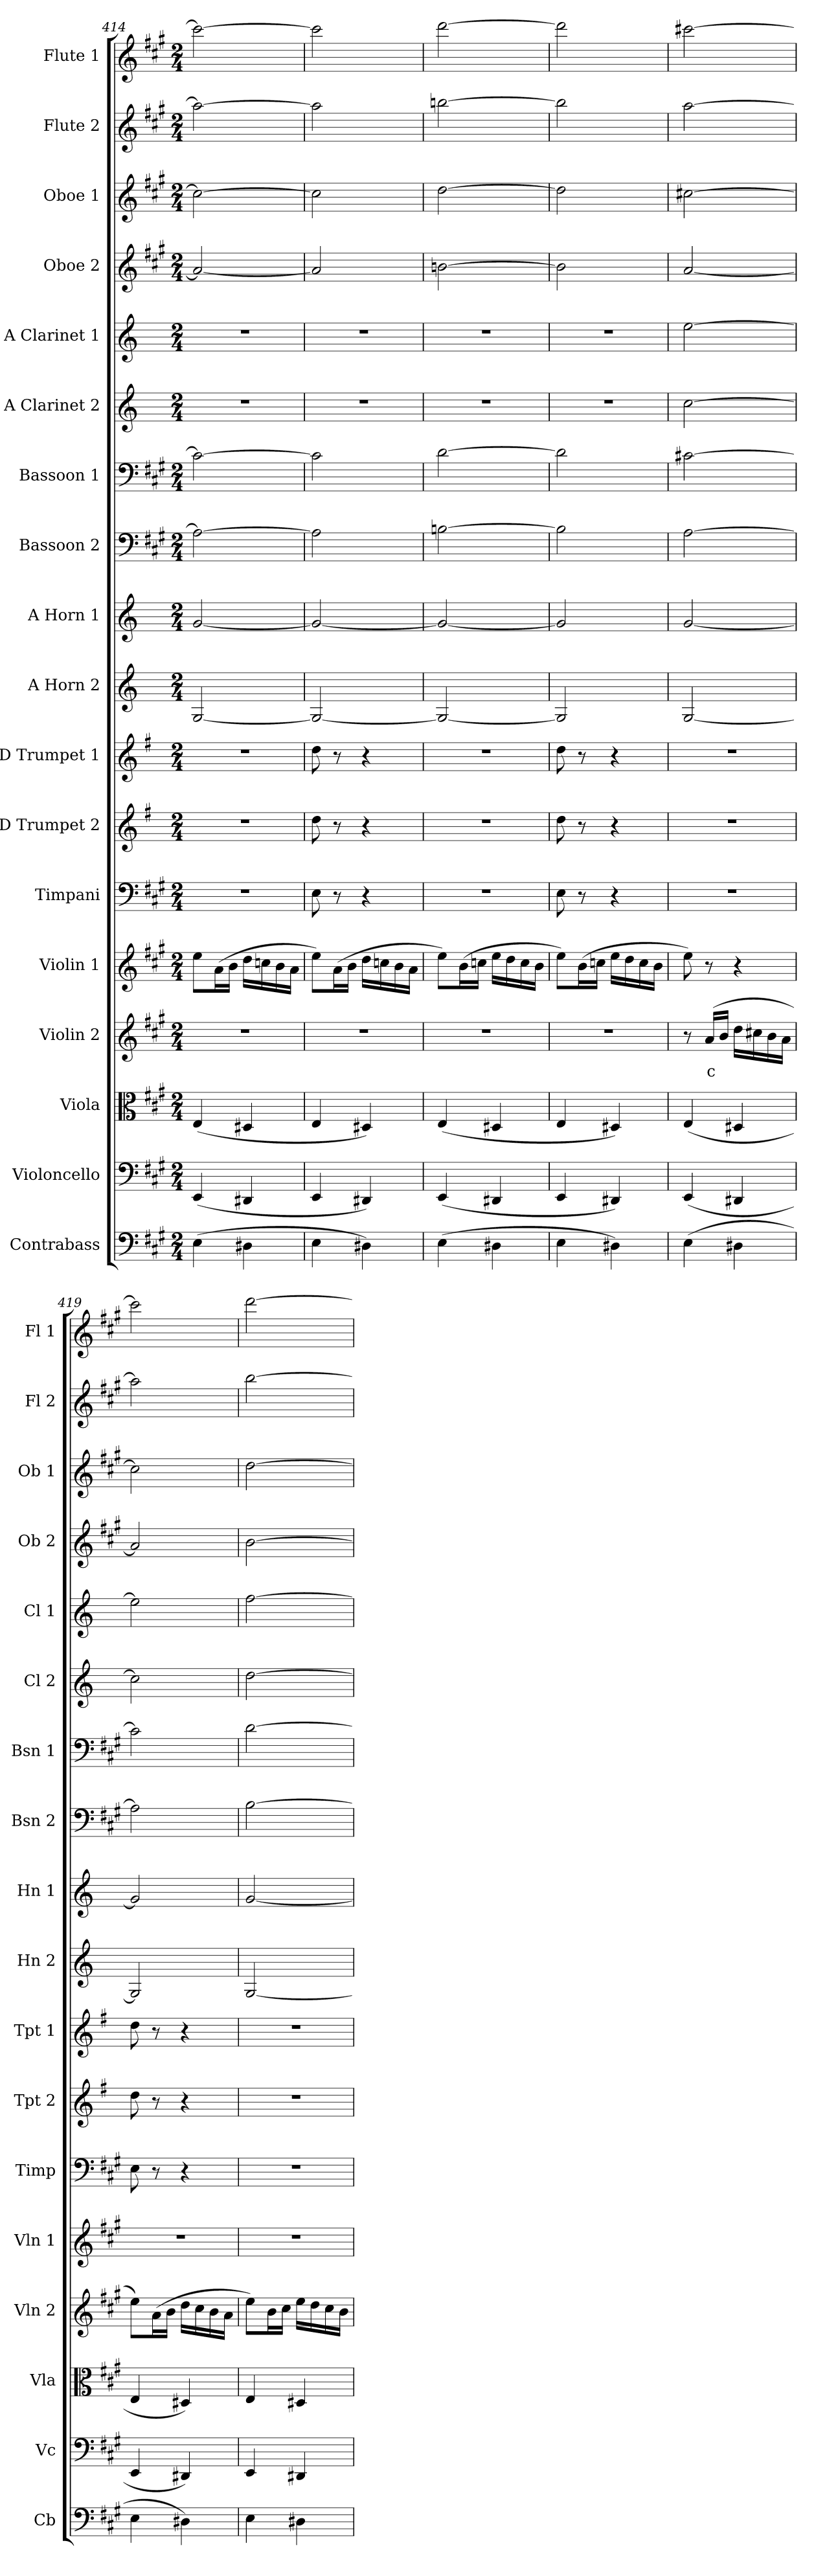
**kern	**kern	**kern	**kern	**text	**kern	**kern	**kern	**kern	**kern	**kern	**kern	**kern	**kern	**kern	**kern	**kern	**kern	**kern
*part18	*part17	*part16	*part15	*part15	*part14	*part13	*part12	*part11	*part10	*part9	*part8	*part7	*part6	*part5	*part4	*part3	*part2	*part1
*staff18	*staff17	*staff16	*staff15	*staff15	*staff14	*staff13	*staff12	*staff11	*staff10	*staff9	*staff8	*staff7	*staff6	*staff5	*staff4	*staff3	*staff2	*staff1
*I"Contrabass	*I"Violoncello	*I"Viola	*I"Violin 2	*	*I"Violin 1	*I"Timpani	*I"D Trumpet 2	*I"D Trumpet 1	*I"A Horn 2	*I"A Horn 1	*I"Bassoon 2	*I"Bassoon 1	*I"A Clarinet 2	*I"A Clarinet 1	*I"Oboe 2	*I"Oboe 1	*I"Flute 2	*I"Flute 1
*I'Cb	*I'Vc	*I'Vla	*I'Vln 2	*	*I'Vln 1	*I'Timp	*I'Tpt 2	*I'Tpt 1	*I'Hn 2	*I'Hn 1	*I'Bsn 2	*I'Bsn 1	*I'Cl 2	*I'Cl 1	*I'Ob 2	*I'Ob 1	*I'Fl 2	*I'Fl 1
*clefF4	*clefF4	*clefC3	*clefG2	*	*clefG2	*clefF4	*clefG2	*clefG2	*clefG2	*clefG2	*clefF4	*clefF4	*clefG2	*clefG2	*clefG2	*clefG2	*clefG2	*clefG2
*ITrd7c12	*	*	*	*	*	*	*ITrd-1c-2	*ITrd-1c-2	*ITrd2c3	*ITrd2c3	*	*	*ITrd2c3	*ITrd2c3	*	*	*	*
*k[f#c#g#]	*k[f#c#g#]	*k[f#c#g#]	*k[f#c#g#]	*	*k[f#c#g#]	*k[f#c#g#]	*k[f#c#g#]	*k[f#c#g#]	*k[f#c#g#]	*k[f#c#g#]	*k[f#c#g#]	*k[f#c#g#]	*k[f#c#g#]	*k[f#c#g#]	*k[f#c#g#]	*k[f#c#g#]	*k[f#c#g#]	*k[f#c#g#]
*M2/4	*M2/4	*M2/4	*M2/4	*	*M2/4	*M2/4	*M2/4	*M2/4	*M2/4	*M2/4	*M2/4	*M2/4	*M2/4	*M2/4	*M2/4	*M2/4	*M2/4	*M2/4
=414	=414	=414	=414	=414	=414	=414	=414	=414	=414	=414	=414	=414	=414	=414	=414	=414	=414	=414
(4EE\	(4EE/	(4E/	2r	.	8ee\L	2r	2r	2r	[2E/	[2e/	2A\_	2c\_	2r	2r	2a/_	2cc\_	2aa\_	2ccc\_
.	.	.	.	.	(16a\L	.	.	.	.	.	.	.	.	.	.	.	.	.
.	.	.	.	.	16b\JJ	.	.	.	.	.	.	.	.	.	.	.	.	.
4DD#X\	4DD#X/	4D#X/	.	.	16dd\LL	.	.	.	.	.	.	.	.	.	.	.	.	.
.	.	.	.	.	16ccn\	.	.	.	.	.	.	.	.	.	.	.	.	.
.	.	.	.	.	16b\	.	.	.	.	.	.	.	.	.	.	.	.	.
.	.	.	.	.	16a\JJ	.	.	.	.	.	.	.	.	.	.	.	.	.
!!LO:PB:g=z
=415	=415	=415	=415	=415	=415	=415	=415	=415	=415	=415	=415	=415	=415	=415	=415	=415	=415	=415
4EE\	4EE/	4E/	2r	.	8ee\L)	8E\	8ee\	8ee\	2E/_	2e/_	2A\]	2c\]	2r	2r	2a/]	2cc\]	2aa\]	2ccc\]
.	.	.	.	.	(16a\L	8r	8r	8r	.	.	.	.	.	.	.	.	.	.
.	.	.	.	.	16b\JJ	.	.	.	.	.	.	.	.	.	.	.	.	.
4DD#X\)	4DD#X/)	4D#X/)	.	.	16dd\LL	4r	4r	4r	.	.	.	.	.	.	.	.	.	.
.	.	.	.	.	16ccn\	.	.	.	.	.	.	.	.	.	.	.	.	.
.	.	.	.	.	16b\	.	.	.	.	.	.	.	.	.	.	.	.	.
.	.	.	.	.	16a\JJ	.	.	.	.	.	.	.	.	.	.	.	.	.
=416	=416	=416	=416	=416	=416	=416	=416	=416	=416	=416	=416	=416	=416	=416	=416	=416	=416	=416
(4EE\	(4EE/	(4E/	2r	.	8ee\L)	2r	2r	2r	2E/_	2e/_	[2Bn\	[2d\	2r	2r	[2bn\	[2dd\	[2bbn\	[2ddd\
.	.	.	.	.	(16b\L	.	.	.	.	.	.	.	.	.	.	.	.	.
.	.	.	.	.	16ccn\JJ	.	.	.	.	.	.	.	.	.	.	.	.	.
4DD#X\	4DD#X/	4D#X/	.	.	16ee\LL	.	.	.	.	.	.	.	.	.	.	.	.	.
.	.	.	.	.	16dd\	.	.	.	.	.	.	.	.	.	.	.	.	.
.	.	.	.	.	16cc\	.	.	.	.	.	.	.	.	.	.	.	.	.
.	.	.	.	.	16b\JJ	.	.	.	.	.	.	.	.	.	.	.	.	.
=417	=417	=417	=417	=417	=417	=417	=417	=417	=417	=417	=417	=417	=417	=417	=417	=417	=417	=417
4EE\	4EE/	4E/	2r	.	8ee\L)	8E\	8ee\	8ee\	2E/]	2e/]	2B\]	2d\]	2r	2r	2b\]	2dd\]	2bb\]	2ddd\]
.	.	.	.	.	(16b\L	8r	8r	8r	.	.	.	.	.	.	.	.	.	.
.	.	.	.	.	16ccn\JJ	.	.	.	.	.	.	.	.	.	.	.	.	.
4DD#X\)	4DD#X/)	4D#X/)	.	.	16ee\LL	4r	4r	4r	.	.	.	.	.	.	.	.	.	.
.	.	.	.	.	16dd\	.	.	.	.	.	.	.	.	.	.	.	.	.
.	.	.	.	.	16cc\	.	.	.	.	.	.	.	.	.	.	.	.	.
.	.	.	.	.	16b\JJ	.	.	.	.	.	.	.	.	.	.	.	.	.
=418	=418	=418	=418	=418	=418	=418	=418	=418	=418	=418	=418	=418	=418	=418	=418	=418	=418	=418
(4EE\	(4EE/	(4E/	8r	.	8ee\)	2r	2r	2r	[2E/	[2e/	[2A\	[2c#X\	[2a\	[2cc#\	[2a/	[2cc#X\	[2aa\	[2ccc#X\
!	!	!	!	!LO:LY:b:color=#FF0000	!	!	!	!	!	!	!	!	!	!	!	!	!	!
.	.	.	(16a/LL	c	8r	.	.	.	.	.	.	.	.	.	.	.	.	.
.	.	.	16b/JJ	.	.	.	.	.	.	.	.	.	.	.	.	.	.	.
4DD#X\	4DD#X/	4D#X/	16dd\LL	.	4r	.	.	.	.	.	.	.	.	.	.	.	.	.
.	.	.	16cc#X\	.	.	.	.	.	.	.	.	.	.	.	.	.	.	.
.	.	.	16b\	.	.	.	.	.	.	.	.	.	.	.	.	.	.	.
.	.	.	16a\JJ	.	.	.	.	.	.	.	.	.	.	.	.	.	.	.
=419	=419	=419	=419	=419	=419	=419	=419	=419	=419	=419	=419	=419	=419	=419	=419	=419	=419	=419
4EE\	4EE/	4E/	8ee\L)	.	2r	8E\	8ee\	8ee\	2E/]	2e/]	2A\]	2c#\]	2a\]	2cc#\]	2a/]	2cc#\]	2aa\]	2ccc#\]
.	.	.	(16a\L	.	.	8r	8r	8r	.	.	.	.	.	.	.	.	.	.
.	.	.	16b\JJ	.	.	.	.	.	.	.	.	.	.	.	.	.	.	.
4DD#X\)	4DD#X/)	4D#X/)	16dd\LL	.	.	4r	4r	4r	.	.	.	.	.	.	.	.	.	.
.	.	.	16cc#\	.	.	.	.	.	.	.	.	.	.	.	.	.	.	.
.	.	.	16b\	.	.	.	.	.	.	.	.	.	.	.	.	.	.	.
.	.	.	16a\JJ	.	.	.	.	.	.	.	.	.	.	.	.	.	.	.
=420	=420	=420	=420	=420	=420	=420	=420	=420	=420	=420	=420	=420	=420	=420	=420	=420	=420	=420
4EE\	4EE/	4E/	8ee\L)	.	2r	2r	2r	2r	[2E/	[2e/	[2B\	[2d\	[2b\	[2dd\	[2b\	[2dd\	[2bb\	[2ddd\
.	.	.	16b\L	.	.	.	.	.	.	.	.	.	.	.	.	.	.	.
.	.	.	16cc#\JJ	.	.	.	.	.	.	.	.	.	.	.	.	.	.	.
4DD#X\	4DD#X/	4D#X/	16ee\LL	.	.	.	.	.	.	.	.	.	.	.	.	.	.	.
.	.	.	16dd\	.	.	.	.	.	.	.	.	.	.	.	.	.	.	.
.	.	.	16cc#\	.	.	.	.	.	.	.	.	.	.	.	.	.	.	.
.	.	.	16b\JJ	.	.	.	.	.	.	.	.	.	.	.	.	.	.	.
=	=	=	=	=	=	=	=	=	=	=	=	=	=	=	=	=	=	=
*-	*-	*-	*-	*-	*-	*-	*-	*-	*-	*-	*-	*-	*-	*-	*-	*-	*-	*-
